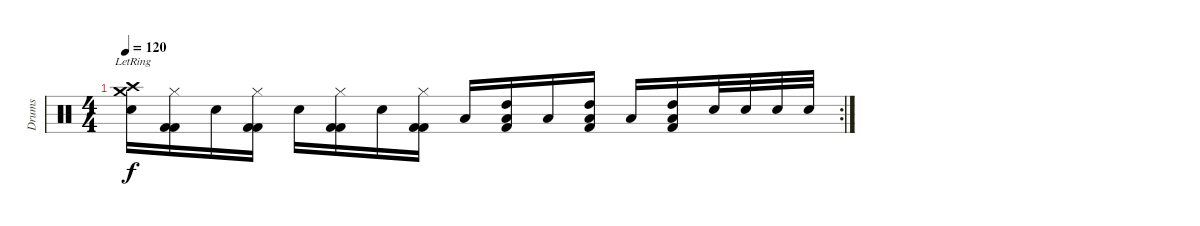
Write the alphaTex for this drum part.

\track ("Drums" "Drums") {instrument percussion}
\staff {score}
\articulation defaults
\rc 2
\ts (4 4)
\tempo 120
\clef neutral
\ks c
("Crash medium (hit)"{lr} "Crash high (hit)"{lr} "Electric Snare (hit)").16{dy f} ("Hi-Hat (closed)" "Kick (hit) 2" "Kick (hit) 2").16 "Electric Snare (hit)".16 ("Hi-Hat (closed)" "Kick (hit) 2" "Kick (hit) 2").16 "Electric Snare (hit)".16 ("Hi-Hat (closed)" "Kick (hit) 2" "Kick (hit) 2").16 "Electric Snare (hit)".16 ("Hi-Hat (closed)" "Kick (hit) 2" "Kick (hit) 2").16 "Low Tom (hit)".16 ("Low Tom (hit)" "High Tom (hit)" "Kick (hit) 2").16 "Low Floor Tom (hit)".16 ("Low Floor Tom (hit)" "High Tom (hit)" "Kick (hit) 2").16 "Low Tom (hit)".16 ("Low Floor Tom (hit)" "High Tom (hit)" "Kick (hit) 2").16 "Electric Snare (hit)".32 "Electric Snare (hit)".32 "Electric Snare (hit)".32 "Electric Snare (hit)".32
